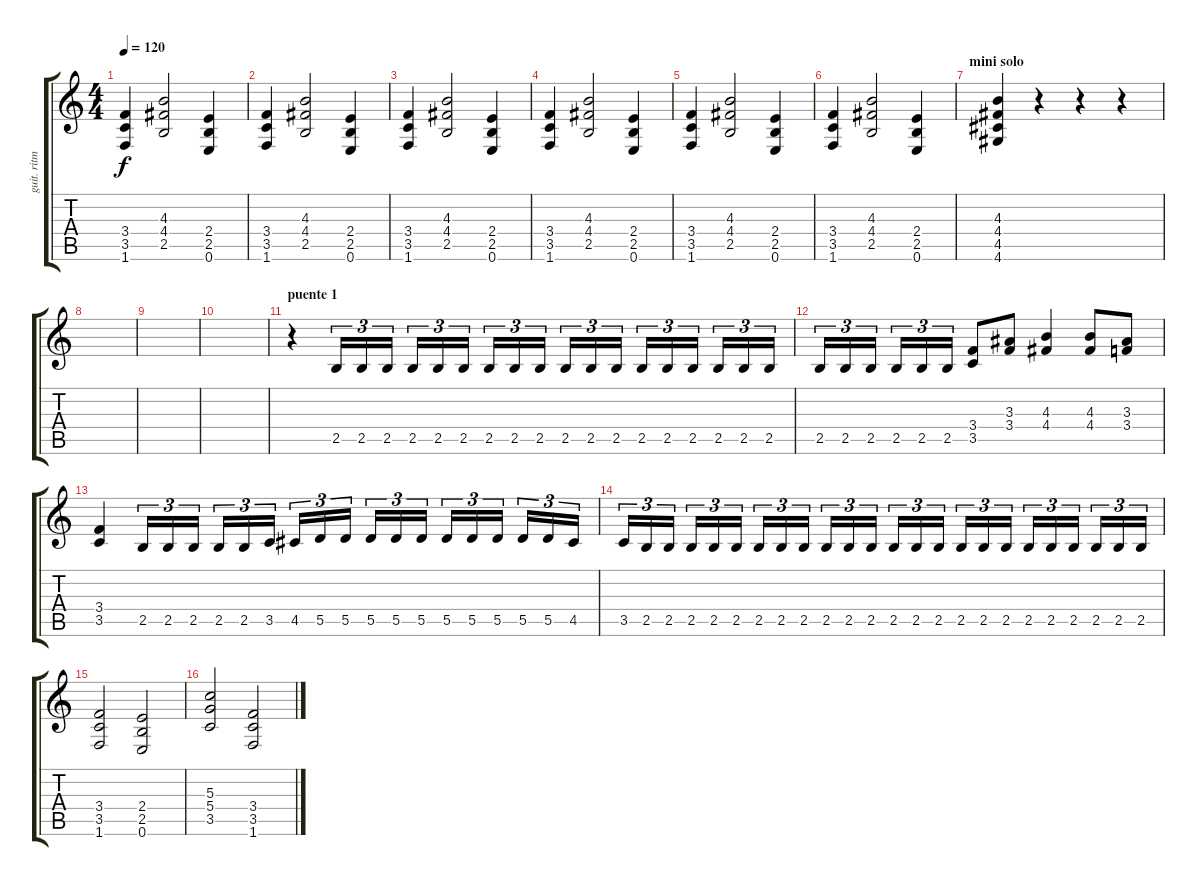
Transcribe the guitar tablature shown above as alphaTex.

\track ("guit. ritmica" "guit. ritm") {instrument distortionguitar}
\staff {score tabs}
\tuning (E4 B3 G3 D3 A2 E2) {hide}
\ts (4 4)
\tempo 120
\clef g2
\ks c
(3.4 3.5 1.6).4{dy f} (4.3 4.4 2.5).2 (2.4 2.5 0.6).4 |
(3.4 3.5 1.6).4 (4.3 4.4 2.5).2 (2.4 2.5 0.6).4 |
(3.4 3.5 1.6).4 (4.3 4.4 2.5).2 (2.4 2.5 0.6).4 |
(3.4 3.5 1.6).4 (4.3 4.4 2.5).2 (2.4 2.5 0.6).4 |
(3.4 3.5 1.6).4 (4.3 4.4 2.5).2 (2.4 2.5 0.6).4 |
(3.4 3.5 1.6).4 (4.3 4.4 2.5).2 (2.4 2.5 0.6).4 |
\section ("" "mini solo")
(4.3 4.4 4.5 4.6).4 r.4 r.4 r.4 |
|
|
|
\section ("" "puente 1")
r.4 2.5.16{tu (3 2)} 2.5.16{tu (3 2)} 2.5.16{tu (3 2)} 2.5.16{tu (3 2)} 2.5.16{tu (3 2)} 2.5.16{tu (3 2)} 2.5.16{tu (3 2)} 2.5.16{tu (3 2)} 2.5.16{tu (3 2)} 2.5.16{tu (3 2)} 2.5.16{tu (3 2)} 2.5.16{tu (3 2)} 2.5.16{tu (3 2)} 2.5.16{tu (3 2)} 2.5.16{tu (3 2)} 2.5.16{tu (3 2)} 2.5.16{tu (3 2)} 2.5.16{tu (3 2)} |
2.5.16{tu (3 2)} 2.5.16{tu (3 2)} 2.5.16{tu (3 2)} 2.5.16{tu (3 2)} 2.5.16{tu (3 2)} 2.5.16{tu (3 2)} (3.4 3.5).8 (3.3 3.4).8 (4.3 4.4).4 (4.3 4.4).8 (3.3 3.4).8 |
(3.4 3.5).4 2.5.16{tu (3 2)} 2.5.16{tu (3 2)} 2.5.16{tu (3 2)} 2.5.16{tu (3 2)} 2.5.16{tu (3 2)} 3.5.16{tu (3 2)} 4.5.16{tu (3 2)} 5.5.16{tu (3 2)} 5.5.16{tu (3 2)} 5.5.16{tu (3 2)} 5.5.16{tu (3 2)} 5.5.16{tu (3 2)} 5.5.16{tu (3 2)} 5.5.16{tu (3 2)} 5.5.16{tu (3 2)} 5.5.16{tu (3 2)} 5.5.16{tu (3 2)} 4.5.16{tu (3 2)} |
3.5.16{tu (3 2)} 2.5.16{tu (3 2)} 2.5.16{tu (3 2)} 2.5.16{tu (3 2)} 2.5.16{tu (3 2)} 2.5.16{tu (3 2)} 2.5.16{tu (3 2)} 2.5.16{tu (3 2)} 2.5.16{tu (3 2)} 2.5.16{tu (3 2)} 2.5.16{tu (3 2)} 2.5.16{tu (3 2)} 2.5.16{tu (3 2)} 2.5.16{tu (3 2)} 2.5.16{tu (3 2)} 2.5.16{tu (3 2)} 2.5.16{tu (3 2)} 2.5.16{tu (3 2)} 2.5.16{tu (3 2)} 2.5.16{tu (3 2)} 2.5.16{tu (3 2)} 2.5.16{tu (3 2)} 2.5.16{tu (3 2)} 2.5.16{tu (3 2)} |
(3.4 3.5 1.6).2 (2.4 2.5 0.6).2 |
(5.3 5.4 3.5).2 (3.4 3.5 1.6).2
